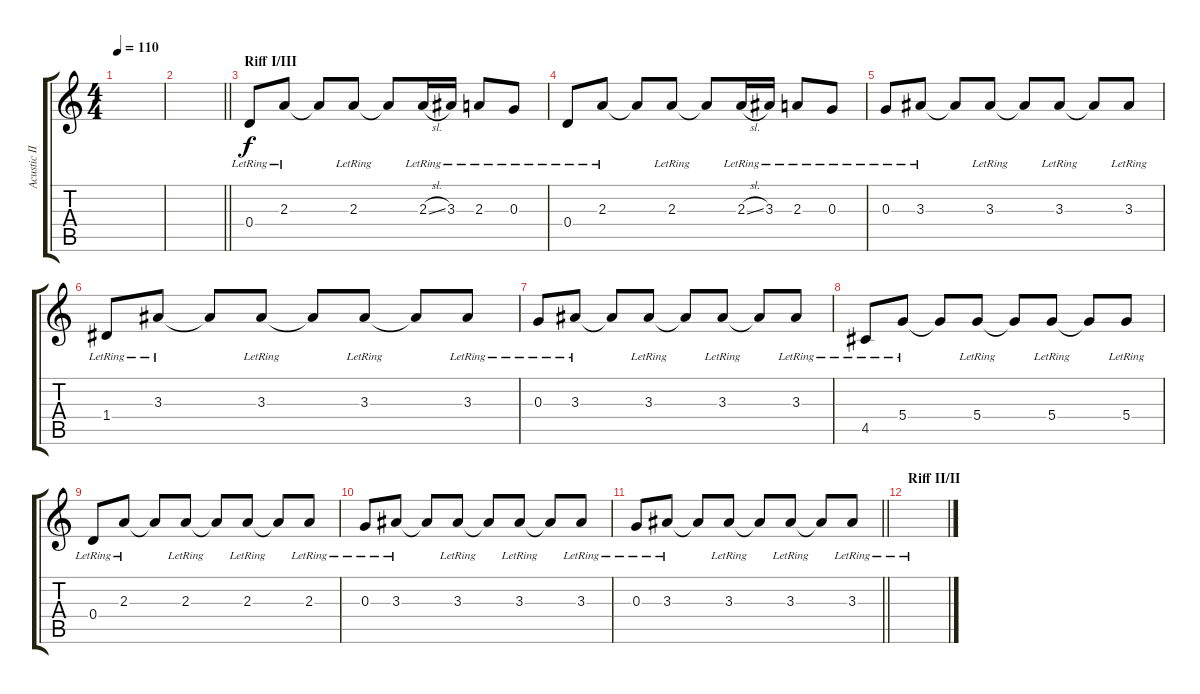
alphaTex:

\track ("Acustic II" "Acustic II") {instrument acousticguitarsteel}
\staff {score tabs}
\tuning (E4 B3 G3 D3 A2 E2) {hide}
\ts (4 4)
\tempo 110
\clef g2
\ks c
|
\barLineRight lightlight
|
\section ("" "Riff I/III")
0.4{lr}.8 2.3{lr}.8 2.3{t}.8 2.3{lr}.8 2.3{t}.8 2.3{sl lr}.16 3.3{lr}.16 2.3{lr}.8 0.3{lr}.8 |
0.4{lr}.8 2.3{lr}.8 2.3{t}.8 2.3{lr}.8 2.3{t}.8 2.3{sl lr}.16 3.3{lr}.16 2.3{lr}.8 0.3{lr}.8 |
0.3{lr}.8 3.3{lr}.8 3.3{t}.8 3.3{lr}.8 3.3{t}.8 3.3{lr}.8 3.3{t}.8 3.3{lr}.8 |
1.4{lr}.8 3.3{lr}.8 3.3{t}.8 3.3{lr}.8 3.3{t}.8 3.3{lr}.8 3.3{t}.8 3.3{lr}.8 |
0.3{lr}.8 3.3{lr}.8 3.3{t}.8 3.3{lr}.8 3.3{t}.8 3.3{lr}.8 3.3{t}.8 3.3{lr}.8 |
4.5{lr}.8 5.4{lr}.8 5.4{t}.8 5.4{lr}.8 5.4{t}.8 5.4{lr}.8 5.4{t}.8 5.4{lr}.8 |
0.4{lr}.8 2.3{lr}.8 2.3{t}.8 2.3{lr}.8 2.3{t}.8 2.3{lr}.8 2.3{t}.8 2.3{lr}.8 |
0.3{lr}.8 3.3{lr}.8 3.3{t}.8 3.3{lr}.8 3.3{t}.8 3.3{lr}.8 3.3{t}.8 3.3{lr}.8 |
\barLineRight lightlight
0.3{lr}.8 3.3{lr}.8 3.3{t}.8 3.3{lr}.8 3.3{t}.8 3.3{lr}.8 3.3{t}.8 3.3{lr}.8 |
\section ("" "Riff II/II")
